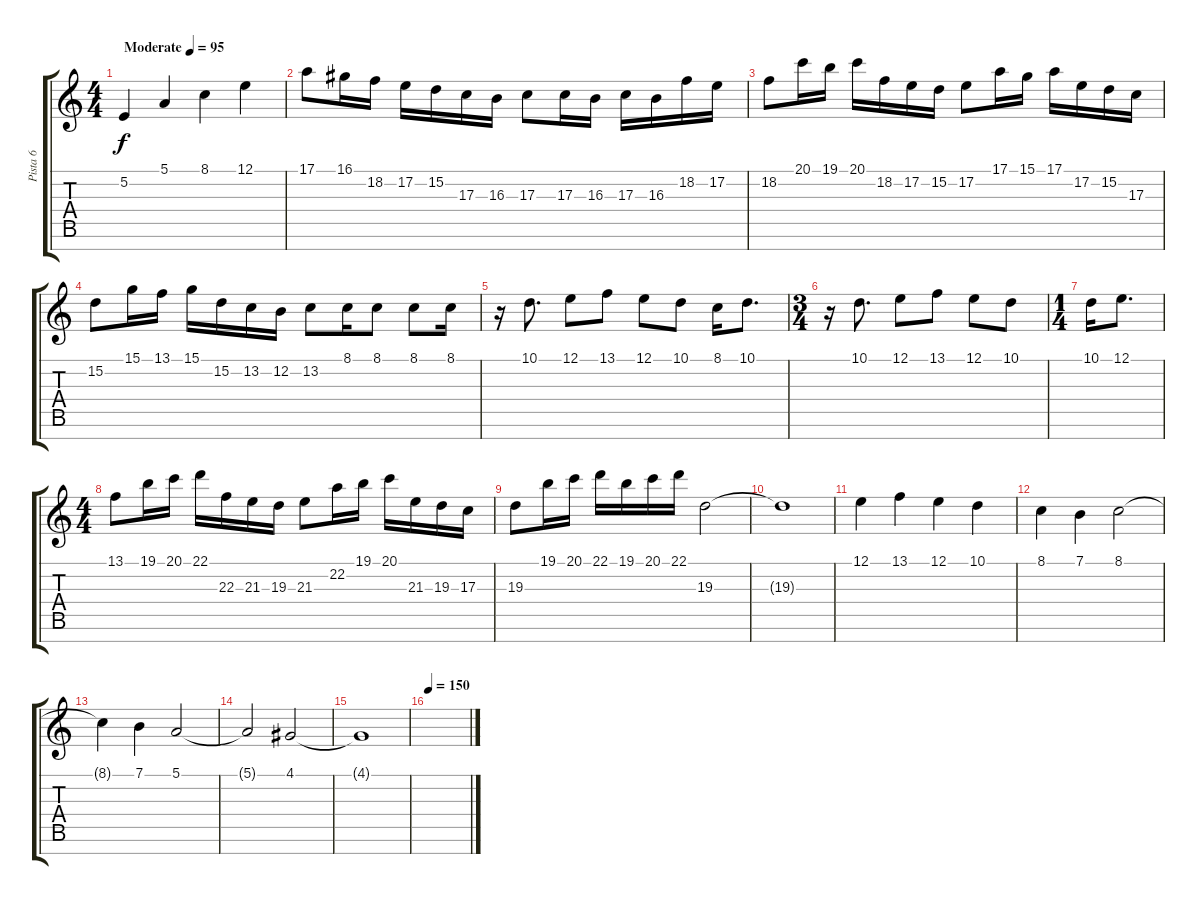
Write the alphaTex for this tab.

\track ("Pista 6" "Pista 6") {instrument panflute}
\staff {score tabs}
\tuning (E4 B3 G3 D3 A2 E2 B1) {hide}
\ts (4 4)
\tempo (95 "Moderate")
\clef g2
\ks c
5.2.4{dy f instrument panflute} 5.1.4 8.1.4 12.1.4 |
17.1.8 16.1.16 18.2.16 17.2.16 15.2.16 17.3.16 16.3.16 17.3.8 17.3.16 16.3.16 17.3.16 16.3.16 18.2.16 17.2.16 |
18.2.8 20.1.16 19.1.16 20.1.16 18.2.16 17.2.16 15.2.16 17.2.8 17.1.16 15.1.16 17.1.16 17.2.16 15.2.16 17.3.16 |
15.2.8 15.1.16 13.1.16 15.1.16 15.2.16 13.2.16 12.2.16 13.2.8 8.1.16 8.1.8 8.1.8 8.1.16 |
r.16 10.1.8{d} 12.1.8 13.1.8 12.1.8 10.1.8 8.1.16 10.1.8{d} |
\ts (3 4)
r.16 10.1.8{d} 12.1.8 13.1.8 12.1.8 10.1.8 |
\ts (1 4)
10.1.16 12.1.8{d} |
\ts (4 4)
13.1.8 19.1.16 20.1.16 22.1.16 22.3.16 21.3.16 19.3.16 21.3.8 22.2.16 19.1.16 20.1.16 21.3.16 19.3.16 17.3.16 |
19.3.8 19.1.16 20.1.16 22.1.16 19.1.16 20.1.16 22.1.16 19.3.2 |
19.3{t}.1 |
12.1.4 13.1.4 12.1.4 10.1.4 |
8.1.4 7.1.4 8.1.2 |
8.1{t}.4 7.1.4 5.1.2 |
5.1{t}.2 4.1.2 |
4.1{t}.1{volume 2} |
\tempo 137
\tempo 150
